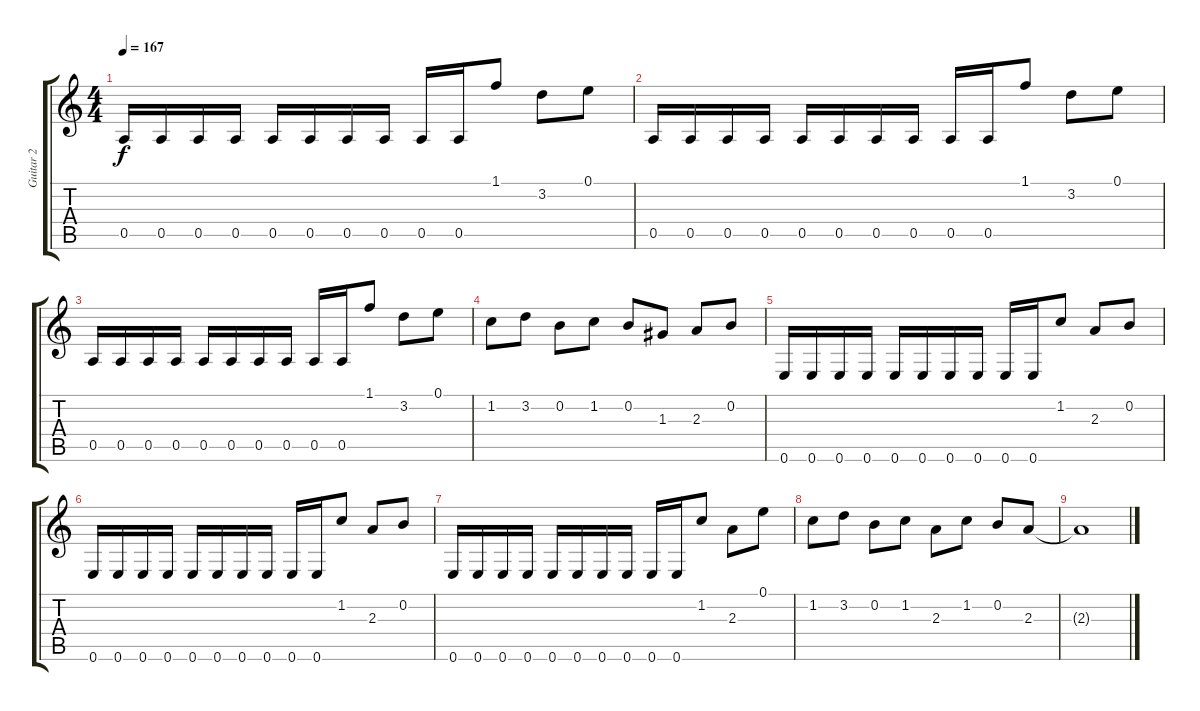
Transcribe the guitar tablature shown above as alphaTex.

\track ("Guitar 2" "Guitar 2") {instrument distortionguitar}
\staff {score tabs}
\tuning (E4 B3 G3 D3 A2 E2) {hide}
\ts (4 4)
\tempo 167
\clef g2
\ks c
0.5.16{dy f} 0.5.16 0.5.16 0.5.16 0.5.16 0.5.16 0.5.16 0.5.16 0.5.16 0.5.16 1.1.8 3.2.8 0.1.8 |
0.5.16 0.5.16 0.5.16 0.5.16 0.5.16 0.5.16 0.5.16 0.5.16 0.5.16 0.5.16 1.1.8 3.2.8 0.1.8 |
0.5.16 0.5.16 0.5.16 0.5.16 0.5.16 0.5.16 0.5.16 0.5.16 0.5.16 0.5.16 1.1.8 3.2.8 0.1.8 |
1.2.8 3.2.8 0.2.8 1.2.8 0.2.8 1.3.8 2.3.8 0.2.8 |
0.6.16 0.6.16 0.6.16 0.6.16 0.6.16 0.6.16 0.6.16 0.6.16 0.6.16 0.6.16 1.2.8 2.3.8 0.2.8 |
0.6.16 0.6.16 0.6.16 0.6.16 0.6.16 0.6.16 0.6.16 0.6.16 0.6.16 0.6.16 1.2.8 2.3.8 0.2.8 |
0.6.16 0.6.16 0.6.16 0.6.16 0.6.16 0.6.16 0.6.16 0.6.16 0.6.16 0.6.16 1.2.8 2.3.8 0.1.8 |
1.2.8 3.2.8 0.2.8 1.2.8 2.3.8 1.2.8 0.2.8 2.3.8 |
2.3{t}.1
